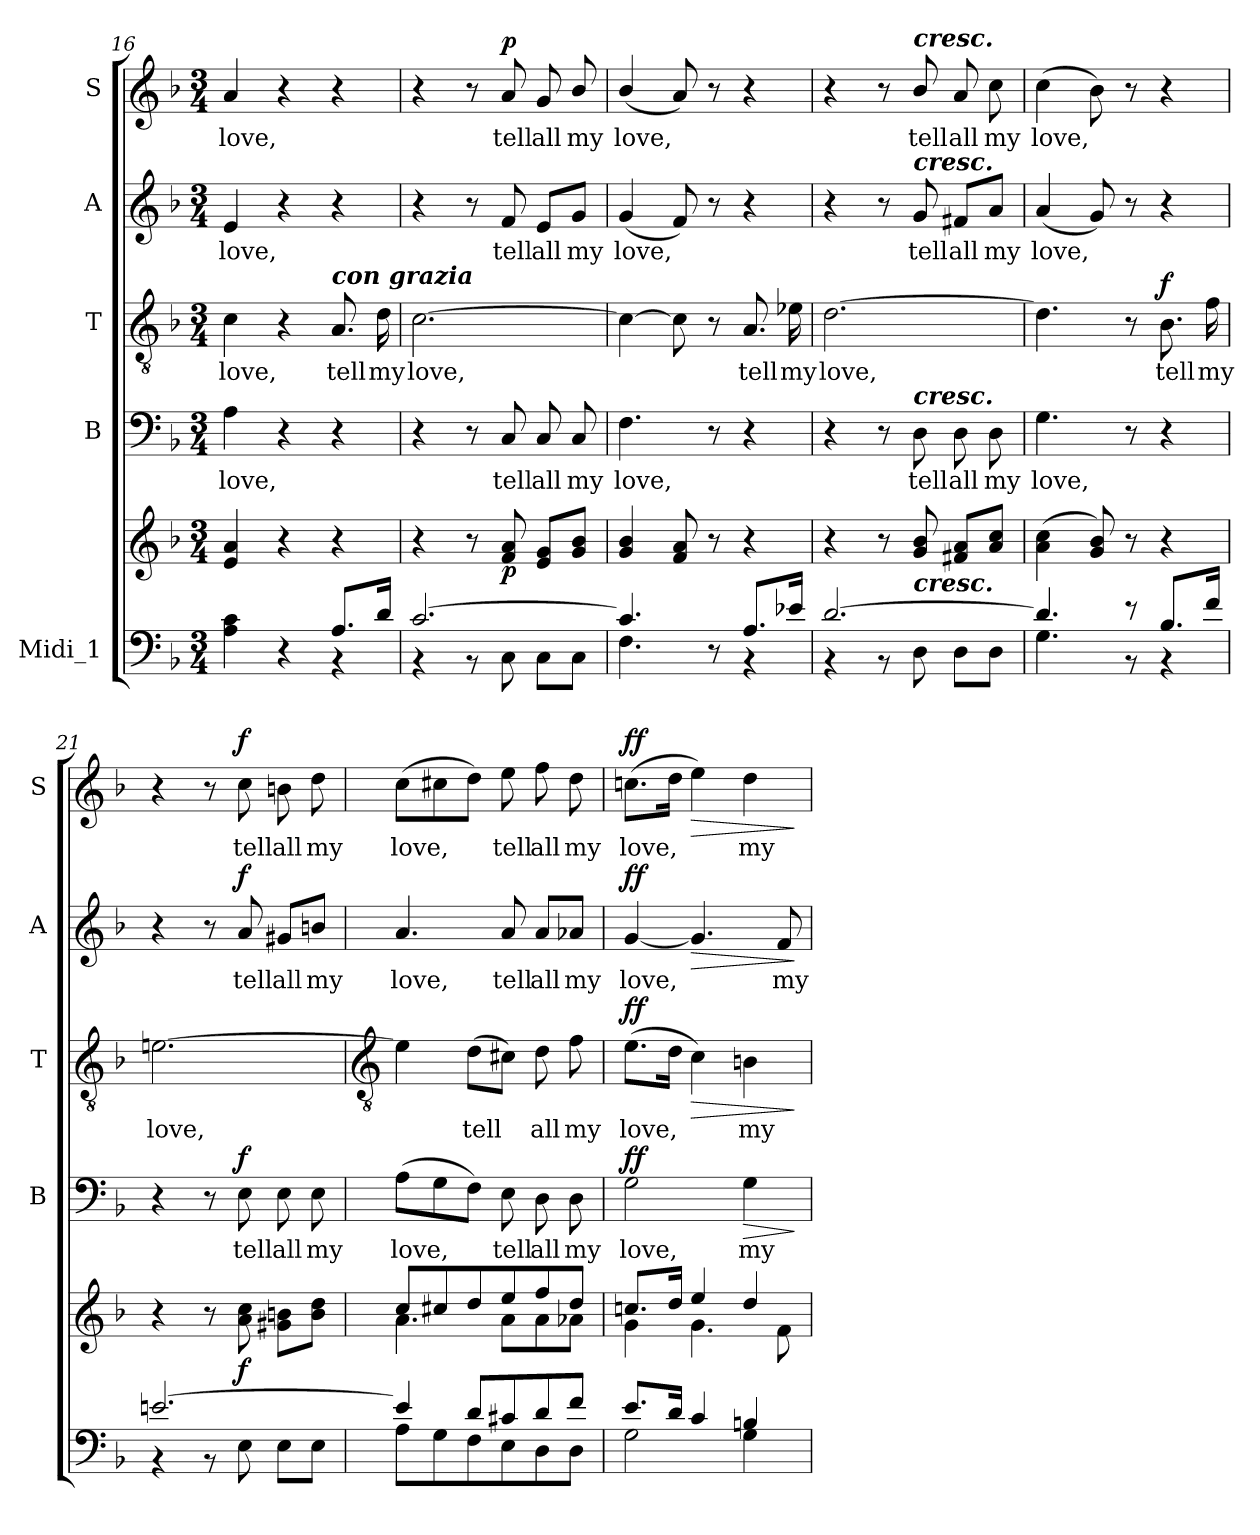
**kern	**kern	**dynam	**kern	**text	**dynam	**kern	**text	**dynam	**kern	**text	**dynam	**kern	**text	**dynam
*part5	*part5	*part5	*part4	*part4	*part4	*part3	*part3	*part3	*part2	*part2	*part2	*part1	*part1	*part1
*staff6	*staff5	*staff5/6	*staff4	*staff4	*staff4	*staff3	*staff3	*staff3	*staff2	*staff2	*staff2	*staff1	*staff1	*staff1
*I"Midi_1	*	*	*I"B	*	*	*I"T	*	*	*I"A	*	*	*I"S	*	*
*	*	*	*I'B	*	*	*I'T	*	*	*I'A	*	*	*I'S	*	*
!!LO:LB:g=z
*clefF4	*clefG2	*	*clefF4	*	*	*clefGv2	*	*	*clefG2	*	*	*clefG2	*	*
*k[b-]	*k[b-]	*	*k[b-]	*	*	*k[b-]	*	*	*k[b-]	*	*	*k[b-]	*	*
*F:	*F:	*	*F:	*	*	*F:	*	*	*F:	*	*	*F:	*	*
*M3/4	*M3/4	*	*M3/4	*	*	*M3/4	*	*	*M3/4	*	*	*M3/4	*	*
=16	=16	=16	=16	=16	=16	=16	=16	=16	=16	=16	=16	=16	=16	=16
*^	*	*	*	*	*	*	*	*	*	*	*	*	*	*
!	!	!	!	!	!LO:LY:b	!	!	!LO:LY:b	!	!	!LO:LY:b	!	!	!LO:LY:b	!
2ryy	4A\ 4c\	4e 4a	.	4A	love,	.	4c	love,	.	4e	love,	.	4a	love,	.
.	4r	4r	.	4r	.	.	4r	.	.	4r	.	.	4r	.	.
!	!	!	!	!	!	!	!LO:TX:a:Bi:t=con grazia	!	!	!	!	!	!	!	!
!	!	!	!	!	!	!	!	!LO:LY:b	!	!	!	!	!	!	!
8.A/L	4r	4r	.	4r	.	.	8.A	tell	.	4r	.	.	4r	.	.
!	!	!	!	!	!	!	!	!LO:LY:b	!	!	!	!	!	!	!
16d/J	.	.	.	.	.	.	16d	my	.	.	.	.	.	.	.
=17	=17	=17	=17	=17	=17	=17	=17	=17	=17	=17	=17	=17	=17	=17	=17
!	!	!	!	!	!	!	!	!LO:LY:b	!	!	!	!	!	!	!
[2.c/	4r	4r	.	4r	.	.	[2.c	love,	.	4r	.	.	4r	.	.
.	8r	8r	.	8r	.	.	.	.	.	8r	.	.	8r	.	.
!	!	!	!LO:DY:b	!	!LO:LY:b	!	!	!	!	!	!LO:LY:b	!	!	!LO:LY:b	!LO:DY:b
.	8C\	8f 8a	p	8C	tell	.	.	.	.	8f	tell	.	8a	tell	p
!	!	!	!	!	!LO:LY:b	!	!	!	!	!	!LO:LY:b	!	!	!LO:LY:b	!
.	8C\L	8e 8gL	.	8C	all	.	.	.	.	8e/L	all	.	8g	all	.
!	!	!	!	!	!LO:LY:b	!	!	!	!	!	!LO:LY:b	!	!	!LO:LY:b	!
.	8C\J	8g/ 8b-/J	.	8C	my	.	.	.	.	8g/J	my	.	8b-/	my	.
=18	=18	=18	=18	=18	=18	=18	=18	=18	=18	=18	=18	=18	=18	=18	=18
!	!	!	!	!	!LO:LY:b	!	!	!	!	!	!LO:LY:b	!	!	!LO:LY:b	!
4.c/]	4.F\	4g/ 4b-/	.	4.F	love,	.	4c_	.	.	(<4g	love,	.	(<4b-/	love,	.
.	.	8f 8a	.	.	.	.	8c]	.	.	8f)	.	.	8a)	.	.
8ryy	8r	8r	.	8r	.	.	8r	.	.	8r	.	.	8r	.	.
!	!	!	!	!	!	!	!	!LO:LY:b	!	!	!	!	!	!	!
8.A/L	4r	4r	.	4r	.	.	8.A	tell	.	4r	.	.	4r	.	.
!	!	!	!	!	!	!	!	!LO:LY:b	!	!	!	!	!	!	!
16e-X/J	.	.	.	.	.	.	16e-X	my	.	.	.	.	.	.	.
=19	=19	=19	=19	=19	=19	=19	=19	=19	=19	=19	=19	=19	=19	=19	=19
!	!	!	!	!	!	!	!	!LO:LY:b	!	!	!	!	!	!	!
[2.d/	4r	4r	.	4r	.	.	[2.d	love,	.	4r	.	.	4r	.	.
.	8r	8r	.	8r	.	.	.	.	.	8r	.	.	8r	.	.
!	!	!	!	!	!	!	!	!	!	!	!	!	!LO:TX:a:Bi:t=cresc.	!	!
!	!	!	!	!	!	!	!	!	!	!LO:TX:a:Bi:t=cresc.	!	!	!	!	!
!	!	!	!	!LO:TX:a:Bi:t=cresc.	!	!	!	!	!	!	!	!	!	!	!
!	!	!LO:TX:b:Bi:t=cresc.	!	!	!	!	!	!	!	!	!	!	!	!	!
!	!	!	!	!	!LO:LY:b	!	!	!	!	!	!LO:LY:b	!	!	!LO:LY:b	!
.	8D\	8g/ 8b-/	.	8D	tell	.	.	.	.	8g	tell	.	8b-/	tell	.
!	!	!	!	!	!LO:LY:b	!	!	!	!	!	!LO:LY:b	!	!	!LO:LY:b	!
.	8D\L	8f#X 8aL	.	8D	all	.	.	.	.	8f#X/L	all	.	8a	all	.
!	!	!	!	!	!LO:LY:b	!	!	!	!	!	!LO:LY:b	!	!	!LO:LY:b	!
.	8D\J	8a 8ccJ	.	8D	my	.	.	.	.	8a/J	my	.	8cc	my	.
=20	=20	=20	=20	=20	=20	=20	=20	=20	=20	=20	=20	=20	=20	=20	=20
!	!	!	!	!	!LO:LY:b	!	!	!	!	!	!LO:LY:b	!	!	!LO:LY:b	!
4.d/]	4.G\	(<4a 4cc	.	4.G	love,	.	4.d]	.	.	(<4a	love,	.	(>4cc	love,	.
.	.	8g 8b-)	.	.	.	.	.	.	.	8g)	.	.	8b-)	.	.
8r	8r	8r	.	8r	.	.	8r	.	.	8r	.	.	8r	.	.
!	!	!	!	!	!	!	!	!LO:LY:b	!LO:DY:b	!	!	!	!	!	!
8.B-/L	4r	4r	.	4r	.	.	8.B-	tell	f	4r	.	.	4r	.	.
!	!	!	!	!	!	!	!	!LO:LY:b	!	!	!	!	!	!	!
16f/J	.	.	.	.	.	.	16f	my	.	.	.	.	.	.	.
=21	=21	=21	=21	=21	=21	=21	=21	=21	=21	=21	=21	=21	=21	=21	=21
!	!	!	!	!	!	!	!	!LO:LY:b	!	!	!	!	!	!	!
[2.en/	4r	4r	.	4r	.	.	[2.en	love,	.	4r	.	.	4r	.	.
.	8r	8r	.	8r	.	.	.	.	.	8r	.	.	8r	.	.
!	!	!	!LO:DY:b	!	!LO:LY:b	!LO:DY:b	!	!	!	!	!LO:LY:b	!LO:DY:b	!	!LO:LY:b	!LO:DY:b
.	8E\	8a 8cc	f	8E	tell	f	.	.	.	8a	tell	f	8cc	tell	f
!	!	!	!	!	!LO:LY:b	!	!	!	!	!	!LO:LY:b	!	!	!LO:LY:b	!
.	8E\L	8g#X 8bnL	.	8E	all	.	.	.	.	8g#X/L	all	.	8bn	all	.
!	!	!	!	!	!LO:LY:b	!	!	!	!	!	!LO:LY:b	!	!	!LO:LY:b	!
.	8E\J	8b 8ddJ	.	8E	my	.	.	.	.	8bn/J	my	.	8dd	my	.
!!LO:LB:g=z
=22	=22	=22	=22	=22	=22	=22	=22	=22	=22	=22	=22	=22	=22	=22	=22
*	*	*	*	*	*	*	*clefGv2	*	*	*	*	*	*	*	*
*	*	*^	*	*	*	*	*	*	*	*	*	*	*	*	*
!	!	!	!	!	!	!LO:LY:b	!	!	!	!	!	!LO:LY:b	!	!	!LO:LY:b	!
4e/]	8A\L	8cc/L	4.a\	.	(>8AL	love,	.	4e]	.	.	4.a	love,	.	(>8ccL	love,	.
.	8G\	8cc#X/	.	.	8G	.	.	.	.	.	.	.	.	8cc#X	.	.
!	!	!	!	!	!	!	!	!	!LO:LY:b	!	!	!	!	!	!	!
8d/L	8F\	8dd/	.	.	8FJ)	.	.	(>8dL	tell	.	.	.	.	8ddJ)	.	.
!	!	!	!	!	!	!LO:LY:b	!	!	!	!	!	!LO:LY:b	!	!	!LO:LY:b	!
8c#X/	8E\	8ee/	8a\L	.	8E	tell	.	8c#XJ)	.	.	8a	tell	.	8ee	tell	.
!	!	!	!	!	!	!LO:LY:b	!	!	!LO:LY:b	!	!	!LO:LY:b	!	!	!LO:LY:b	!
8d/	8D\	8ff/	8a\	.	8D	all	.	8d	all	.	8a/L	all	.	8ff	all	.
!	!	!	!	!	!	!LO:LY:b	!	!	!LO:LY:b	!	!	!LO:LY:b	!	!	!LO:LY:b	!
8f/J	8D\J	8dd/J	8a-X\J	.	8D	my	.	8f	my	.	8a-X/J	my	.	8dd	my	.
=23	=23	=23	=23	=23	=23	=23	=23	=23	=23	=23	=23	=23	=23	=23	=23	=23
!	!	!	!	!	!	!LO:LY:b	!LO:DY:b	!	!LO:LY:b	!LO:DY:b	!	!LO:LY:b	!LO:DY:b	!	!LO:LY:b	!LO:DY:b
8.e/L	2G\	8.ccn/L	4g\	.	2G	love,	ff	(>8.eL	love,	ff	[4g	love,	ff	(>8.ccnL	love,	ff
16d/J	.	16dd/J	.	.	.	.	.	16dJ	.	.	.	.	.	16ddJ	.	.
!	!	!	!	!	!	!	!	!	!	!LO:HP:b	!	!	!LO:HP:b	!	!	!LO:HP:b
4c/	.	4ee/	4.g\	.	.	.	.	4c)	.	>	4.g]	.	>	4ee)	.	>
!	!	!	!	!	!	!LO:LY:b	!LO:HP:b	!	!LO:LY:b	!	!	!	!	!	!LO:LY:b	!
4Bn/	4G\	4dd/	.	.	4G	my	>	4Bn	my	.	.	.	.	4dd	my	.
!	!	!	!	!	!	!	!	!	!	!	!	!LO:LY:b	!	!	!	!
.	.	.	8f\	.	.	.	.	.	.	.	8f	my	.	.	.	.
*v	*v	*	*	*	*	*	*	*	*	*	*	*	*	*	*	*
*	*v	*v	*	*	*	*	*	*	*	*	*	*	*	*	*
.	.	.	.	.	]	.	.	]	.	.	]	.	.	]
=	=	=	=	=	=	=	=	=	=	=	=	=	=	=
*-	*-	*-	*-	*-	*-	*-	*-	*-	*-	*-	*-	*-	*-	*-
